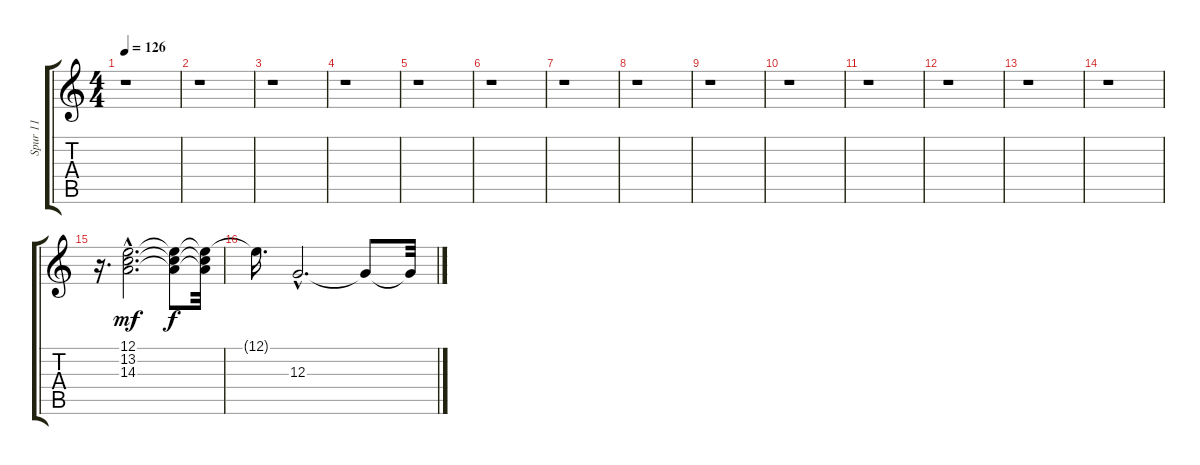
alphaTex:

\track ("Spur 11" "Spur 11") {instrument synthstrings1}
\staff {score tabs}
\tuning (E4 B3 G3 D3 A2 E2) {hide}
\ts (4 4)
\tempo 126
\clef g2
\ks c
r.1{dy mf instrument synthstrings1} |
r.1 |
r.1 |
r.1 |
r.1 |
r.1 |
r.1 |
r.1 |
r.1 |
r.1 |
r.1 |
r.1 |
r.1 |
r.1 |
r.16{d} (12.1{hac} 13.2{hac} 14.3{hac}).2{d} (12.1{t} 13.2{t} 14.3{t}).8{dy f} (12.1{t} 13.2{t} 14.3{t}).32 |
12.1{t}.16{d} 12.3{hac}.2{d} 12.3{t}.8 12.3{t}.32
